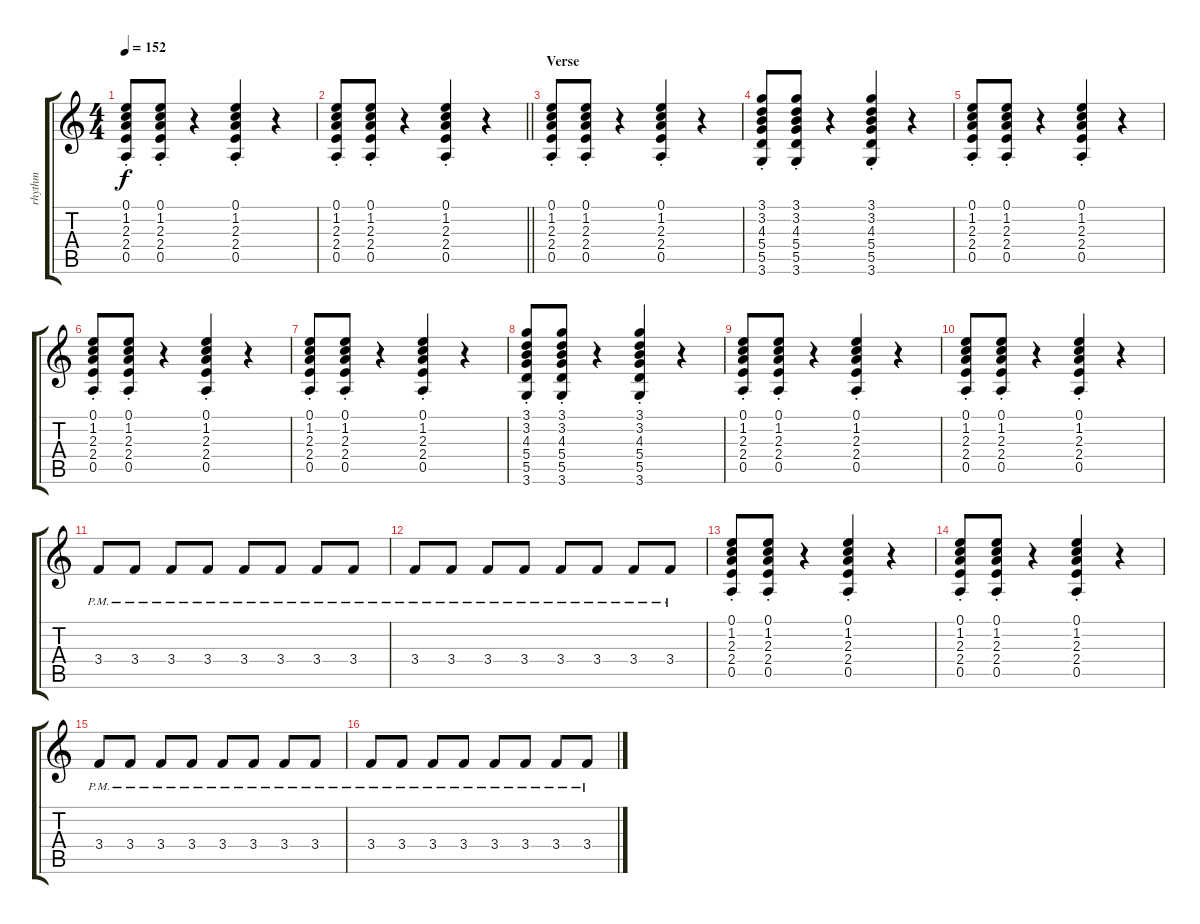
\track ("rhythm" "rhythm") {instrument electricguitarclean}
\staff {score tabs}
\tuning (E4 B3 G3 D3 A2 E2) {hide}
\ts (4 4)
\tempo 152
\clef g2
\ks c
(0.1{st} 1.2{st} 2.3{st} 2.4{st} 0.5{st}).8{dy f} (0.1{st} 1.2{st} 2.3{st} 2.4{st} 0.5{st}).8 r.4 (0.1{st} 1.2{st} 2.3{st} 2.4{st} 0.5{st}).4 r.4 |
\barLineRight lightlight
(0.1{st} 1.2{st} 2.3{st} 2.4{st} 0.5{st}).8 (0.1{st} 1.2{st} 2.3{st} 2.4{st} 0.5{st}).8 r.4 (0.1{st} 1.2{st} 2.3{st} 2.4{st} 0.5{st}).4 r.4 |
\section ("" "Verse")
(0.1{st} 1.2{st} 2.3{st} 2.4{st} 0.5{st}).8 (0.1{st} 1.2{st} 2.3{st} 2.4{st} 0.5{st}).8 r.4 (0.1{st} 1.2{st} 2.3{st} 2.4{st} 0.5{st}).4 r.4 |
(3.1{st} 3.2{st} 4.3{st} 5.4{st} 5.5{st} 3.6{st}).8 (3.1{st} 3.2{st} 4.3{st} 5.4{st} 5.5{st} 3.6{st}).8 r.4 (3.1{st} 3.2{st} 4.3{st} 5.4{st} 5.5{st} 3.6{st}).4 r.4 |
(0.1{st} 1.2{st} 2.3{st} 2.4{st} 0.5{st}).8 (0.1{st} 1.2{st} 2.3{st} 2.4{st} 0.5{st}).8 r.4 (0.1{st} 1.2{st} 2.3{st} 2.4{st} 0.5{st}).4 r.4 |
(0.1{st} 1.2{st} 2.3{st} 2.4{st} 0.5{st}).8 (0.1{st} 1.2{st} 2.3{st} 2.4{st} 0.5{st}).8 r.4 (0.1{st} 1.2{st} 2.3{st} 2.4{st} 0.5{st}).4 r.4 |
(0.1{st} 1.2{st} 2.3{st} 2.4{st} 0.5{st}).8 (0.1{st} 1.2{st} 2.3{st} 2.4{st} 0.5{st}).8 r.4 (0.1{st} 1.2{st} 2.3{st} 2.4{st} 0.5{st}).4 r.4 |
(3.1{st} 3.2{st} 4.3{st} 5.4{st} 5.5{st} 3.6{st}).8 (3.1{st} 3.2{st} 4.3{st} 5.4{st} 5.5{st} 3.6{st}).8 r.4 (3.1{st} 3.2{st} 4.3{st} 5.4{st} 5.5{st} 3.6{st}).4 r.4 |
(0.1{st} 1.2{st} 2.3{st} 2.4{st} 0.5{st}).8 (0.1{st} 1.2{st} 2.3{st} 2.4{st} 0.5{st}).8 r.4 (0.1{st} 1.2{st} 2.3{st} 2.4{st} 0.5{st}).4 r.4 |
(0.1{st} 1.2{st} 2.3{st} 2.4{st} 0.5{st}).8 (0.1{st} 1.2{st} 2.3{st} 2.4{st} 0.5{st}).8 r.4 (0.1{st} 1.2{st} 2.3{st} 2.4{st} 0.5{st}).4 r.4 |
3.4{pm}.8 3.4{pm}.8 3.4{pm}.8 3.4{pm}.8 3.4{pm}.8 3.4{pm}.8 3.4{pm}.8 3.4{pm}.8 |
3.4{pm}.8 3.4{pm}.8 3.4{pm}.8 3.4{pm}.8 3.4{pm}.8 3.4{pm}.8 3.4{pm}.8 3.4{pm}.8 |
(0.1{st} 1.2{st} 2.3{st} 2.4{st} 0.5{st}).8 (0.1{st} 1.2{st} 2.3{st} 2.4{st} 0.5{st}).8 r.4 (0.1{st} 1.2{st} 2.3{st} 2.4{st} 0.5{st}).4 r.4 |
(0.1{st} 1.2{st} 2.3{st} 2.4{st} 0.5{st}).8 (0.1{st} 1.2{st} 2.3{st} 2.4{st} 0.5{st}).8 r.4 (0.1{st} 1.2{st} 2.3{st} 2.4{st} 0.5{st}).4 r.4 |
3.4{pm}.8 3.4{pm}.8 3.4{pm}.8 3.4{pm}.8 3.4{pm}.8 3.4{pm}.8 3.4{pm}.8 3.4{pm}.8 |
3.4{pm}.8 3.4{pm}.8 3.4{pm}.8 3.4{pm}.8 3.4{pm}.8 3.4{pm}.8 3.4{pm}.8 3.4{pm}.8
